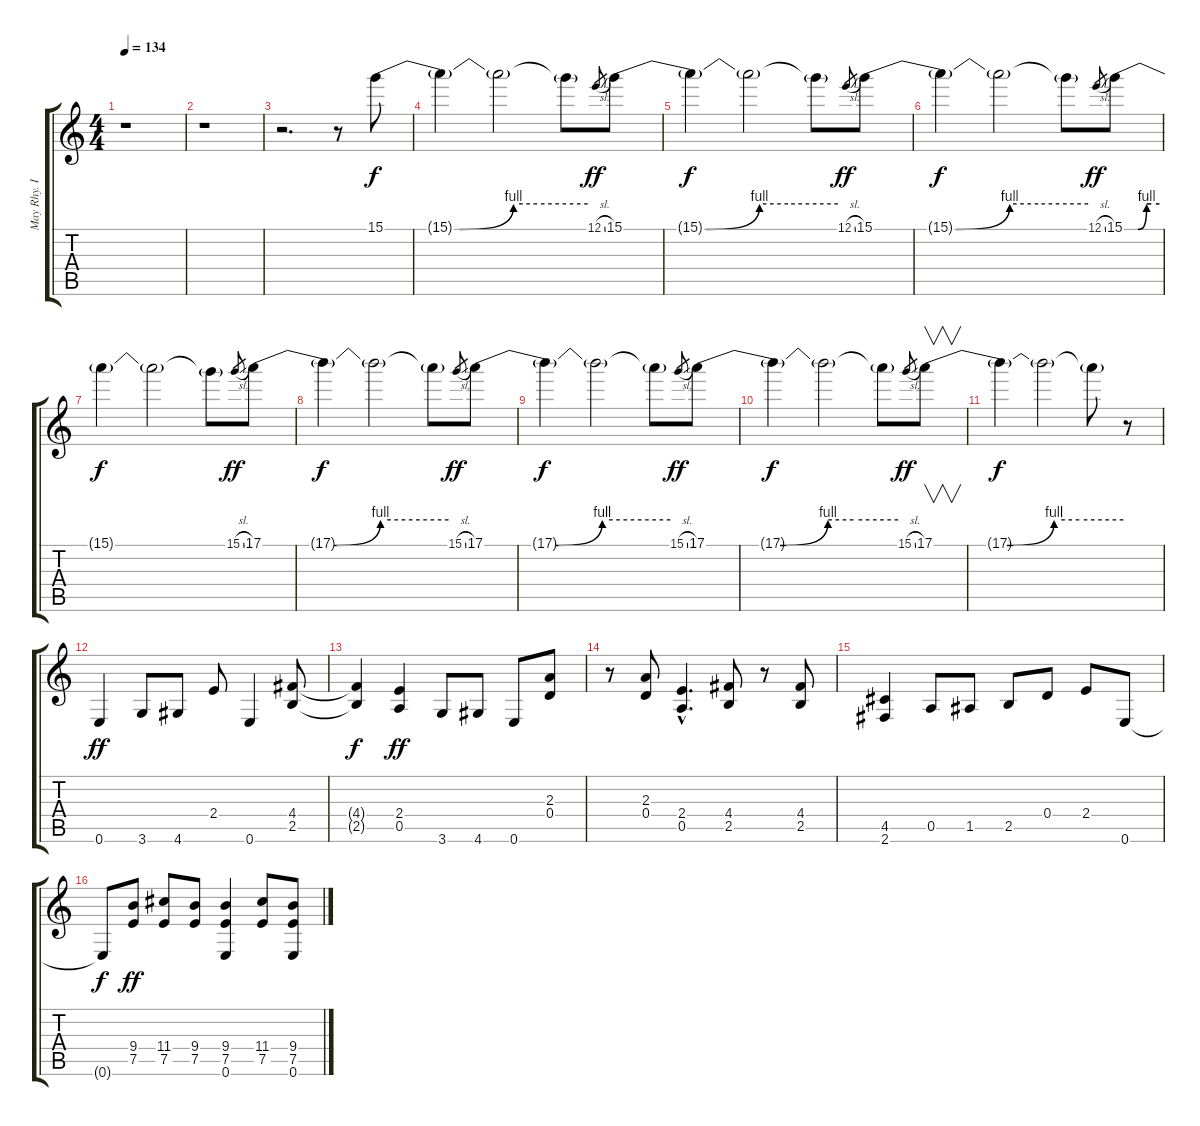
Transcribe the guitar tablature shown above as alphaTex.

\track ("May Rhy. II" "May Rhy. I") {instrument distortionguitar}
\staff {score tabs}
\tuning (E4 B3 G3 D3 A2 E2) {hide}
\ts (4 4)
\tempo 134
\clef g2
\ks c
r.1{dy ff} |
r.1 |
r.2{d} r.8 15.1{be (custom 0 0 15 0 22 0 38 4 45 4 60 4)}.8{dy f} |
15.1{t}.4 15.1{t}.2 15.1{t}.8 12.1{sl}.8{gr dy ff} 15.1{be (custom 0 0 23 0 38 4 46 4 60 4)}.8 |
15.1{t}.4{dy f} 15.1{t}.2 15.1{t}.8 12.1{sl}.8{gr dy ff} 15.1{be (custom 0 0 23 0 38 4 46 4 60 4)}.8 |
15.1{t}.4{dy f} 15.1{t}.2 15.1{t}.8 12.1{sl}.8{gr dy ff} 15.1{be (custom 0 0 23 0 38 4 46 4 60 4)}.8 |
15.1{t}.4{dy f} 15.1{t}.2 15.1{t}.8 15.1{sl}.8{gr dy ff} 17.1{be (custom 0 0 23 0 38 4 46 4 60 4)}.8 |
17.1{t}.4{dy f} 17.1{t}.2 17.1{t}.8 15.1{sl}.8{gr dy ff} 17.1{be (custom 0 0 23 0 38 4 46 4 60 4)}.8 |
17.1{t}.4{dy f} 17.1{t}.2 17.1{t}.8 15.1{sl}.8{gr dy ff} 17.1{be (custom 0 0 23 0 38 4 46 4 60 4)}.8 |
17.1{t}.4{dy f} 17.1{t}.2 17.1{t}.8 15.1{sl}.8{gr dy ff} 17.1{be (custom 0 0 23 0 38 4 46 4 60 4)}.8{v} |
17.1{t}.4{dy f} 17.1{t}.2 17.1{t}.8 r.8 |
0.6.4{dy ff} 3.6.8 4.6.8 2.4.8 0.6.4 (4.4 2.5).8 |
(4.4{t} 2.5{t}).4{dy f} (2.4 0.5).4{dy ff} 3.6.8 4.6.8 0.6.8 (2.3 0.4).8 |
r.8 (2.3 0.4).8 (2.4{hac} 0.5{hac}).4{d} (4.4 2.5).8 r.8 (4.4 2.5).8 |
(4.5 2.6).4 0.5.8 1.5.8 2.5.8 0.4.8 2.4.8 0.6.8 |
0.6{t}.8{dy f} (9.4 7.5).8{dy ff} (11.4 7.5).8 (9.4 7.5).8 (9.4 7.5 0.6).4 (11.4 7.5).8 (9.4 7.5 0.6).8
